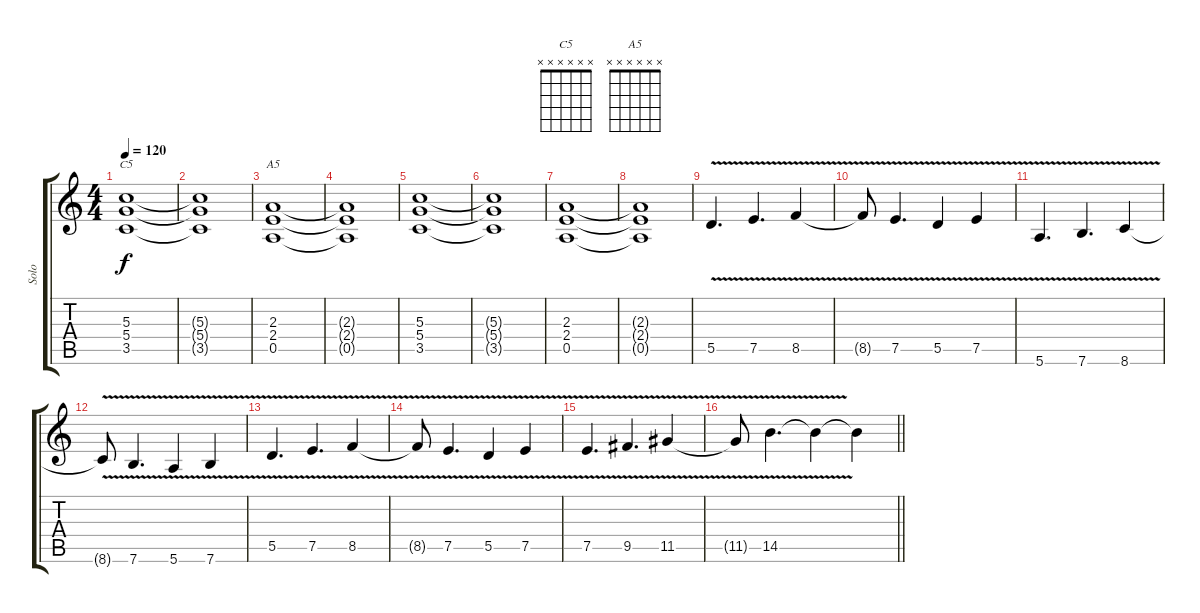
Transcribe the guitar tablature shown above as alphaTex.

\track ("Solo" "Solo") {instrument distortionguitar}
\staff {score tabs}
\tuning (E4 B3 G3 D3 A2 E2) {hide}
\chord ("C5" x x x x x x)
\chord ("A5" x x x x x x)
\ts (4 4)
\tempo 120
\clef g2
\ks c
(5.3 5.4 3.5).1{ch "C5" dy f} |
(5.3{t} 5.4{t} 3.5{t}).1 |
(2.3 2.4 0.5).1{ch "A5"} |
(2.3{t} 2.4{t} 0.5{t}).1 |
(5.3 5.4 3.5).1 |
(5.3{t} 5.4{t} 3.5{t}).1 |
(2.3 2.4 0.5).1 |
(2.3{t} 2.4{t} 0.5{t}).1 |
5.5{v}.4{d volume 10 instrument overdrivenguitar} 7.5{v}.4{d} 8.5{v}.4 |
8.5{t}.8 7.5{v}.4{d} 5.5{v}.4 7.5{v}.4 |
5.6{v}.4{d} 7.6{v}.4{d} 8.6{v}.4 |
8.6{t}.8 7.6{v}.4{d} 5.6{v}.4 7.6{v}.4 |
5.5{v}.4{d} 7.5{v}.4{d} 8.5{v}.4 |
8.5{t}.8 7.5{v}.4{d} 5.5{v}.4 7.5{v}.4 |
7.5{v}.4{d} 9.5{v}.4{d} 11.5{v}.4 |
\barLineRight lightlight
11.5{t}.8 14.5{v}.4{d} 14.5{t}.4 14.5{t}.4
